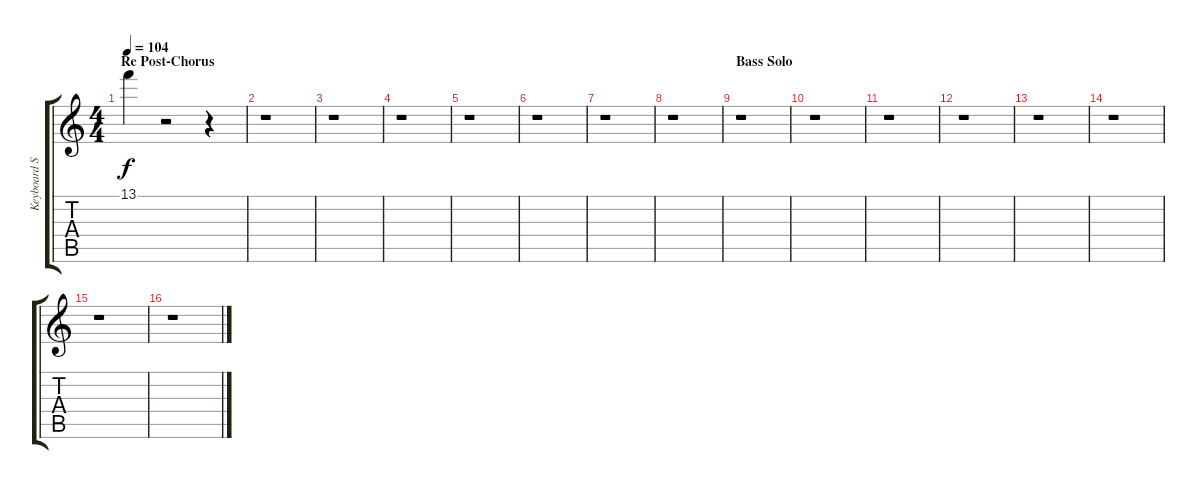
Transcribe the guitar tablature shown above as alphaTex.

\track ("Keyboard Solos (Jimmy Pitts)" "Keyboard S") {instrument lead1square}
\staff {score tabs}
\tuning (E5 B4 G4 D4 A3 E3) {hide}
\ts (4 4)
\section ("" "Re Post-Chorus")
\tempo 104
\clef g2
\ks c
13.1{t}.4{dy f} r.2 r.4 |
r.1 |
r.1 |
r.1 |
r.1 |
r.1 |
r.1 |
r.1 |
\section ("" "Bass Solo")
r.1 |
r.1 |
r.1 |
r.1 |
r.1 |
r.1 |
r.1 |
r.1
